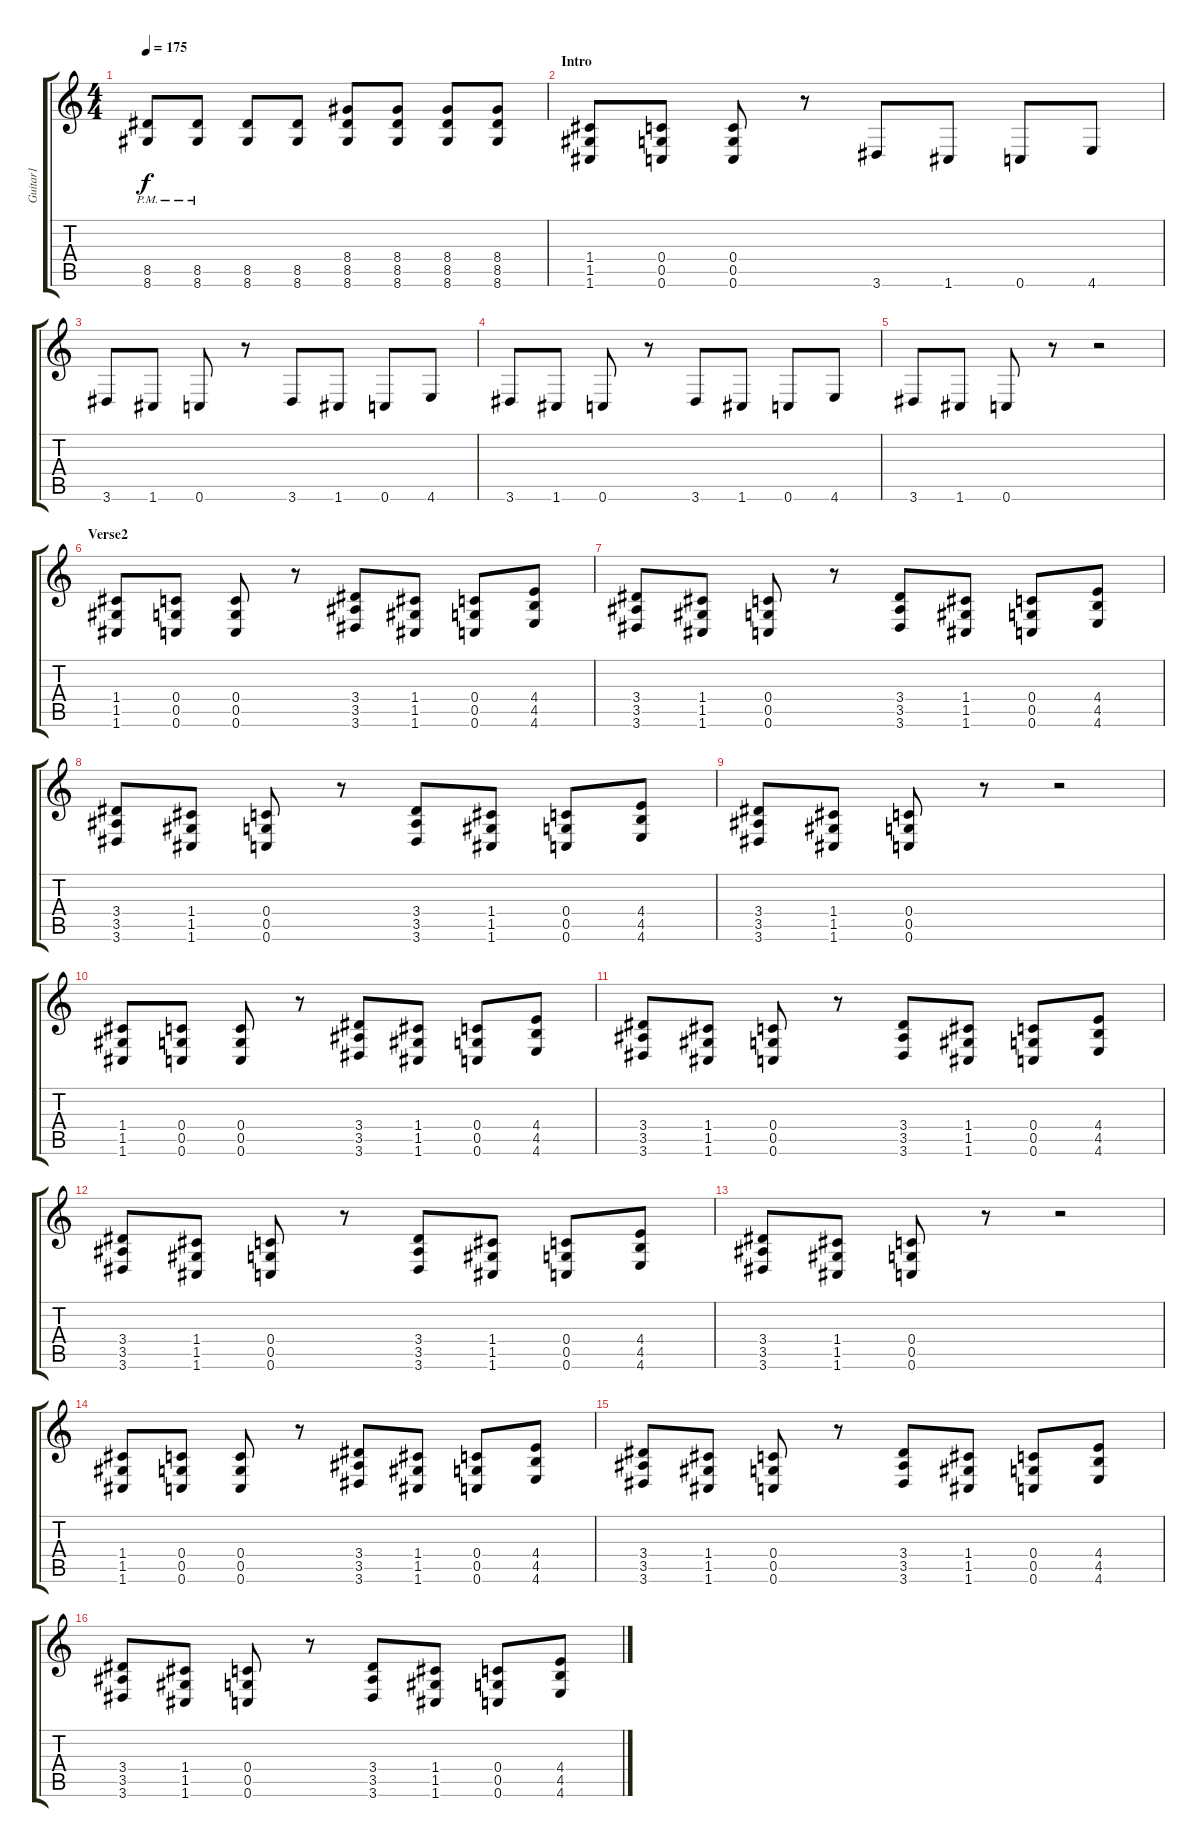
\track ("Guitar1" "Guitar1") {instrument distortionguitar}
\staff {score tabs}
\tuning (D4 A3 F3 C3 G2 C2) {hide}
\ts (4 4)
\tempo 175
\clef g2
\ks c
(8.5{pm} 8.6).8{dy f} (8.5{pm} 8.6).8 (8.5 8.6).8 (8.5 8.6).8 (8.4 8.5 8.6).8 (8.4 8.5 8.6).8 (8.4 8.5 8.6).8 (8.4 8.5 8.6).8 |
\section ("" "Intro")
(1.4 1.5 1.6).8 (0.4 0.5 0.6).8 (0.4 0.5 0.6).8 r.8 3.6.8{volume 10 balance 10} 1.6.8 0.6.8 4.6.8 |
3.6.8 1.6.8 0.6.8 r.8 3.6.8{balance 6} 1.6.8 0.6.8 4.6.8 |
3.6.8 1.6.8 0.6.8 r.8 3.6.8 1.6.8 0.6.8 4.6.8 |
3.6.8 1.6.8 0.6.8 r.8 r.2 |
\section ("" "Verse2")
(1.4 1.5 1.6).8{volume 13 balance 6} (0.4 0.5 0.6).8 (0.4 0.5 0.6).8 r.8 (3.4 3.5 3.6).8 (1.4 1.5 1.6).8 (0.4 0.5 0.6).8 (4.4 4.5 4.6).8 |
(3.4 3.5 3.6).8 (1.4 1.5 1.6).8 (0.4 0.5 0.6).8 r.8 (3.4 3.5 3.6).8 (1.4 1.5 1.6).8 (0.4 0.5 0.6).8 (4.4 4.5 4.6).8 |
(3.4 3.5 3.6).8 (1.4 1.5 1.6).8 (0.4 0.5 0.6).8 r.8 (3.4 3.5 3.6).8 (1.4 1.5 1.6).8 (0.4 0.5 0.6).8 (4.4 4.5 4.6).8 |
(3.4 3.5 3.6).8 (1.4 1.5 1.6).8 (0.4 0.5 0.6).8 r.8 r.2 |
(1.4 1.5 1.6).8 (0.4 0.5 0.6).8 (0.4 0.5 0.6).8 r.8 (3.4 3.5 3.6).8 (1.4 1.5 1.6).8 (0.4 0.5 0.6).8 (4.4 4.5 4.6).8 |
(3.4 3.5 3.6).8 (1.4 1.5 1.6).8 (0.4 0.5 0.6).8 r.8 (3.4 3.5 3.6).8 (1.4 1.5 1.6).8 (0.4 0.5 0.6).8 (4.4 4.5 4.6).8 |
(3.4 3.5 3.6).8 (1.4 1.5 1.6).8 (0.4 0.5 0.6).8 r.8 (3.4 3.5 3.6).8 (1.4 1.5 1.6).8 (0.4 0.5 0.6).8 (4.4 4.5 4.6).8 |
(3.4 3.5 3.6).8 (1.4 1.5 1.6).8 (0.4 0.5 0.6).8 r.8 r.2 |
(1.4 1.5 1.6).8 (0.4 0.5 0.6).8 (0.4 0.5 0.6).8 r.8 (3.4 3.5 3.6).8 (1.4 1.5 1.6).8 (0.4 0.5 0.6).8 (4.4 4.5 4.6).8 |
(3.4 3.5 3.6).8 (1.4 1.5 1.6).8 (0.4 0.5 0.6).8 r.8 (3.4 3.5 3.6).8 (1.4 1.5 1.6).8 (0.4 0.5 0.6).8 (4.4 4.5 4.6).8 |
(3.4 3.5 3.6).8 (1.4 1.5 1.6).8 (0.4 0.5 0.6).8 r.8 (3.4 3.5 3.6).8 (1.4 1.5 1.6).8 (0.4 0.5 0.6).8 (4.4 4.5 4.6).8
